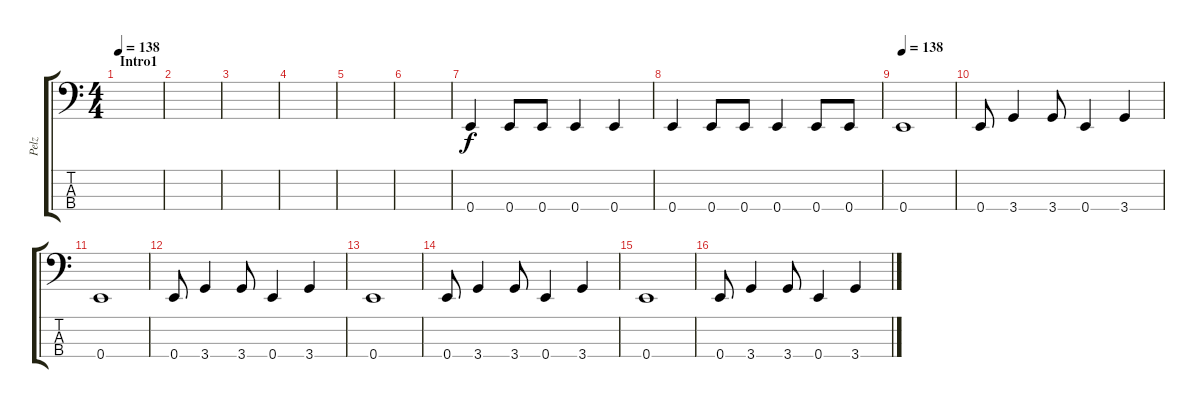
\track ("Pelz" "Pelz") {instrument electricbassfinger}
\staff {score tabs}
\tuning (G2 D2 A1 E1) {hide}
\ts (4 4)
\section ("" "Intro1")
\tempo 138
\clef f4
\ks c
|
|
|
|
|
|
0.4.4 0.4.8 0.4.8 0.4.4 0.4.4 |
0.4.4 0.4.8 0.4.8 0.4.4 0.4.8 0.4.8 |
\tempo 138
0.4.1 |
0.4.8 3.4.4 3.4.8 0.4.4 3.4.4 |
0.4.1 |
0.4.8 3.4.4 3.4.8 0.4.4 3.4.4 |
0.4.1 |
0.4.8 3.4.4 3.4.8 0.4.4 3.4.4 |
0.4.1 |
0.4.8 3.4.4 3.4.8 0.4.4 3.4.4
